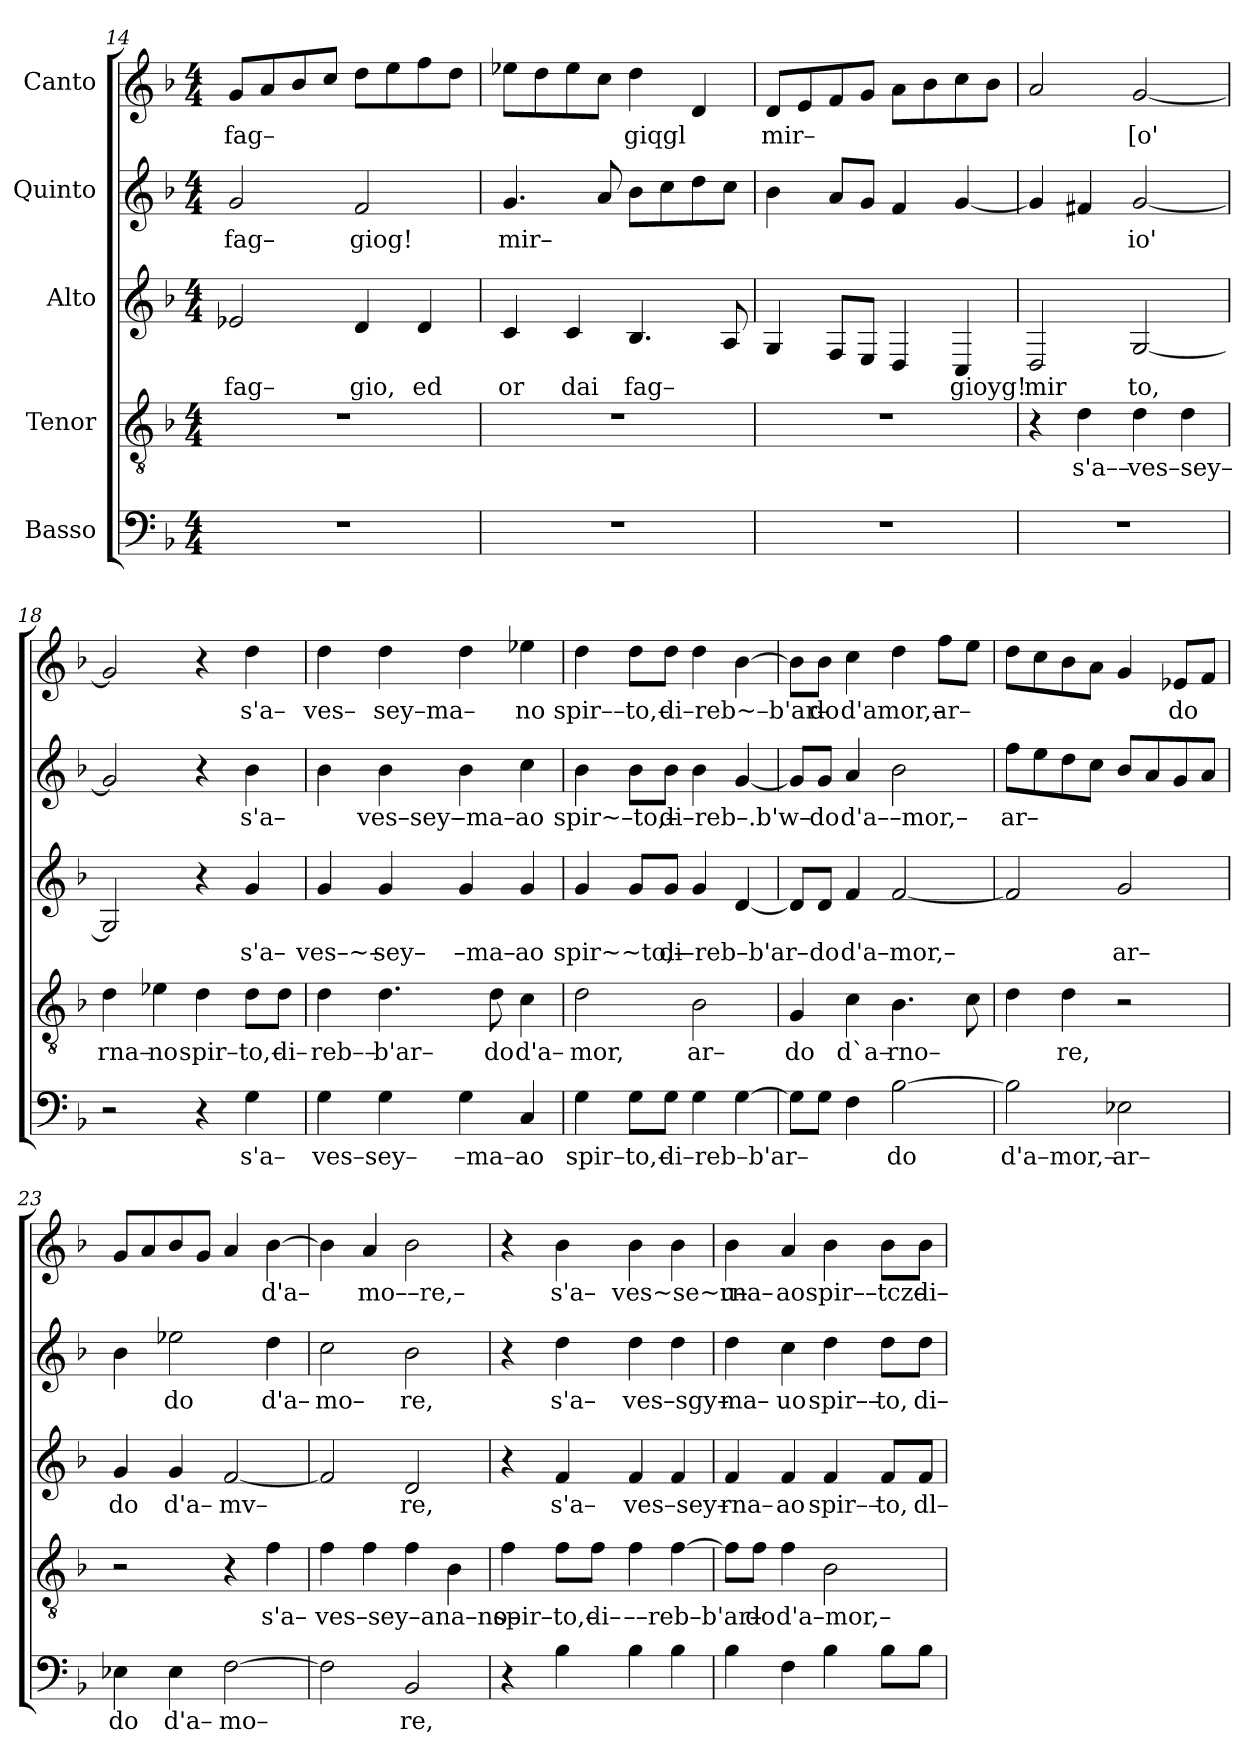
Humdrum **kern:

**kern	**text	**kern	**text	**kern	**text	**kern	**text	**kern	**text
*part5	*part5	*part4	*part4	*part3	*part3	*part2	*part2	*part1	*part1
*staff5	*staff5	*staff4	*staff4	*staff3	*staff3	*staff2	*staff2	*staff1	*staff1
*I"Basso	*	*I"Tenor	*	*I"Alto	*	*I"Quinto	*	*I"Canto	*
*clefF4	*	*clefGv2	*	*clefG2	*	*clefG2	*	*clefG2	*
*k[b-]	*	*k[b-]	*	*k[b-]	*	*k[b-]	*	*k[b-]	*
*F:	*	*F:	*	*F:	*	*F:	*	*F:	*
*M4/4	*	*M4/4	*	*M4/4	*	*M4/4	*	*M4/4	*
=14	=14	=14	=14	=14	=14	=14	=14	=14	=14
!	!	!	!	!	!LO:LY:b	!	!LO:LY:b	!	!LO:LY:b
1r	.	1r	.	2e-X/	fag–	2g/	fag–	8g/L	fag–
.	.	.	.	.	.	.	.	8a/	.
.	.	.	.	.	.	.	.	8b-/	.
.	.	.	.	.	.	.	.	8cc/J	.
!	!	!	!	!	!LO:LY:b	!	!LO:LY:b	!	!
.	.	.	.	4d/	gio,	2f/	giog!	8dd\L	.
.	.	.	.	.	.	.	.	8ee\	.
!	!	!	!	!	!LO:LY:b	!	!	!	!
.	.	.	.	4d/	ed	.	.	8ff\	.
.	.	.	.	.	.	.	.	8dd\J	.
=15	=15	=15	=15	=15	=15	=15	=15	=15	=15
!	!	!	!	!	!LO:LY:b	!	!LO:LY:b	!	!
1r	.	1r	.	4c/	or	4.g/	mir–	8ee-X\L	.
.	.	.	.	.	.	.	.	8dd\	.
!	!	!	!	!	!LO:LY:b	!	!	!	!
.	.	.	.	4c/	dai	.	.	8ee-\	.
.	.	.	.	.	.	8a/	.	8cc\J	.
!	!	!	!	!	!LO:LY:b	!	!	!	!LO:LY:b
.	.	.	.	4.B-/	fag–	8b-\L	.	4dd\	giqgl
.	.	.	.	.	.	8cc\	.	.	.
.	.	.	.	.	.	8dd\	.	4d/	.
.	.	.	.	8A/	.	8cc\J	.	.	.
=16	=16	=16	=16	=16	=16	=16	=16	=16	=16
!	!	!	!	!	!	!	!	!	!LO:LY:b
1r	.	1r	.	4G/	.	4b-\	.	8d/L	mir–
.	.	.	.	.	.	.	.	8e/	.
.	.	.	.	8F/L	.	8a/L	.	8f/	.
.	.	.	.	8E/J	.	8g/J	.	8g/J	.
.	.	.	.	4D/	.	4f/	.	8a\L	.
.	.	.	.	.	.	.	.	8b-\	.
!	!	!	!	!	!LO:LY:b	!	!	!	!
.	.	.	.	4C/	gioyg!	[4g/	.	8cc\	.
.	.	.	.	.	.	.	.	8b-\J	.
=17	=17	=17	=17	=17	=17	=17	=17	=17	=17
!	!	!	!	!	!LO:LY:b	!	!	!	!
1r	.	4r	.	2D/	mir	4g/]	.	2a/	.
!	!	!	!LO:LY:b	!	!	!	!	!	!
.	.	4d\	s'a––	.	.	4f#X/	.	.	.
!	!	!	!LO:LY:b	!	!LO:LY:b	!	!LO:LY:b	!	!LO:LY:b
.	.	4d\	ves–sey–	[2G/	to,	[2g/	io'	[2g/	[o'
.	.	4d\	.	.	.	.	.	.	.
=18	=18	=18	=18	=18	=18	=18	=18	=18	=18
!	!	!	!LO:LY:b	!	!	!	!	!	!
2r	.	4d\	rna–	2G/]	.	2g/]	.	2g/]	.
!	!	!	!LO:LY:b	!	!	!	!	!	!
.	.	4e-X\	no	.	.	.	.	.	.
!	!	!	!LO:LY:b	!	!	!	!	!	!
4r	.	4d\	spir–to,–	4r	.	4r	.	4r	.
!	!LO:LY:b	!	!	!	!LO:LY:b	!	!LO:LY:b	!	!LO:LY:b
4G\	s'a–	8d\L	.	4g/	s'a–	4b-\	s'a–	4dd\	s'a–
!	!	!	!LO:LY:b	!	!	!	!	!	!
.	.	8d\J	di–	.	.	.	.	.	.
=19	=19	=19	=19	=19	=19	=19	=19	=19	=19
!	!LO:LY:b	!	!LO:LY:b	!	!LO:LY:b	!	!	!	!LO:LY:b
4G\	ves–sey–	4d\	reb––	4g/	ves–~–	4b-\	.	4dd\	ves–
!	!	!	!LO:LY:b	!	!LO:LY:b	!	!LO:LY:b	!	!LO:LY:b
4G\	.	4.d\	b'ar–	4g/	sey–	4b-\	ves–sey–	4dd\	sey–ma–
!	!LO:LY:b	!	!	!	!LO:LY:b	!	!LO:LY:b	!	!
4G\	–ma–	.	.	4g/	–ma–	4b-\	–ma–	4dd\	.
!	!	!	!LO:LY:b	!	!	!	!	!	!
.	.	8d\	do	.	.	.	.	.	.
!	!LO:LY:b	!	!LO:LY:b	!	!LO:LY:b	!	!LO:LY:b	!	!LO:LY:b
4C/	ao	4c\	d'a–	4g/	ao	4cc\	ao	4ee-X\	no
=20	=20	=20	=20	=20	=20	=20	=20	=20	=20
!	!LO:LY:b	!	!LO:LY:b	!	!LO:LY:b	!	!LO:LY:b	!	!LO:LY:b
4G\	spir–to,–	2d\	mor,	4g/	spir~~to,–	4b-\	spir~–to,–	4dd\	spir––to,–
8G\L	.	.	.	8g/L	.	8b-\L	.	8dd\L	.
!	!LO:LY:b	!	!	!	!LO:LY:b	!	!LO:LY:b	!	!LO:LY:b
8G\J	di–reb–b'ar–	.	.	8g/J	di–reb–b'ar–	8b-\J	di–reb–.b'w–	8dd\J	di–reb~–b'ar–
!	!	!	!LO:LY:b	!	!	!	!	!	!
4G\	.	2B-\	ar–	4g/	.	4b-\	.	4dd\	.
[4G\	.	.	.	[4d/	.	[4g/	.	[4b-\	.
=21	=21	=21	=21	=21	=21	=21	=21	=21	=21
!	!	!	!LO:LY:b	!	!	!	!	!	!
8G\L]	.	4G/	do	8d/L]	.	8g/L]	.	8b-\L]	.
!	!	!	!	!	!LO:LY:b	!	!LO:LY:b	!	!LO:LY:b
8G\J	.	.	.	8d/J	do	8g/J	do	8b-\J	do
!	!	!	!LO:LY:b	!	!LO:LY:b	!	!LO:LY:b	!	!LO:LY:b
4F\	.	4c\	d`a–	4f/	d'a–mor,–	4a/	d'a––mor,–	4cc\	d'amor,–
!	!LO:LY:b	!	!LO:LY:b	!	!	!	!	!	!
[2B-\	do	4.B-\	rno–	[2f/	.	2b-\	.	4dd\	.
!	!	!	!	!	!	!	!	!	!LO:LY:b
.	.	.	.	.	.	.	.	8ff\L	ar–
.	.	8c\	.	.	.	.	.	8ee\J	.
=22	=22	=22	=22	=22	=22	=22	=22	=22	=22
!	!LO:LY:b	!	!	!	!	!	!LO:LY:b	!	!
2B-\]	d'a–mor,–	4d\	.	2f/]	.	8ff\L	ar–	8dd\L	.
.	.	.	.	.	.	8ee\	.	8cc\	.
!	!	!	!LO:LY:b	!	!	!	!	!	!
.	.	4d\	re,	.	.	8dd\	.	8b-\	.
.	.	.	.	.	.	8cc\J	.	8a\J	.
!	!LO:LY:b	!	!	!	!LO:LY:b	!	!	!	!
2E-X\	ar–	2r	.	2g/	ar–	8b-/L	.	4g/	.
.	.	.	.	.	.	8a/	.	.	.
!	!	!	!	!	!	!	!	!	!LO:LY:b
.	.	.	.	.	.	8g/	.	8e-X/L	do
.	.	.	.	.	.	8a/J	.	8f/J	.
=23	=23	=23	=23	=23	=23	=23	=23	=23	=23
!	!LO:LY:b	!	!	!	!LO:LY:b	!	!	!	!
4E-X\	do	2r	.	4g/	do	4b-\	.	8g/L	.
.	.	.	.	.	.	.	.	8a/	.
!	!LO:LY:b	!	!	!	!LO:LY:b	!	!LO:LY:b	!	!
4E-\	d'a–	.	.	4g/	d'a–	2ee-X\	do	8b-/	.
.	.	.	.	.	.	.	.	8g/J	.
!	!LO:LY:b	!	!	!	!LO:LY:b	!	!	!	!
[2F\	mo–	4r	.	[2f/	mv–	.	.	4a/	.
!	!	!	!LO:LY:b	!	!	!	!LO:LY:b	!	!LO:LY:b
.	.	4f\	s'a–	.	.	4dd\	d'a–	[4b-\	d'a–
=24	=24	=24	=24	=24	=24	=24	=24	=24	=24
!	!	!	!LO:LY:b	!	!	!	!LO:LY:b	!	!
2F\]	.	4f\	ves–sey–ana–no–	2f/]	.	2cc\	mo–	4b-\]	.
!	!	!	!	!	!	!	!	!	!LO:LY:b
.	.	4f\	.	.	.	.	.	4a/	mo––re,–
!	!LO:LY:b	!	!	!	!LO:LY:b	!	!LO:LY:b	!	!
2BB-/	re,	4f\	.	2d/	re,	2b-\	re,	2b-\	.
.	.	4B-\	.	.	.	.	.	.	.
=25	=25	=25	=25	=25	=25	=25	=25	=25	=25
!	!	!	!LO:LY:b	!	!	!	!	!	!
4r	.	4f\	spir–to,–	4r	.	4r	.	4r	.
!	!	!	!	!	!LO:LY:b	!	!LO:LY:b	!	!LO:LY:b
4B-\	.	8f\L	.	4f/	s'a–	4dd\	s'a–	4b-\	s'a–
!	!	!	!LO:LY:b	!	!	!	!	!	!
.	.	8f\J	di–	.	.	.	.	.	.
!	!	!	!LO:LY:b	!	!LO:LY:b	!	!LO:LY:b	!	!LO:LY:b
4B-\	.	4f\	––reb–b'ar–	4f/	ves–sey–	4dd\	ves–sgy–	4b-\	ves~se~u–
4B-\	.	[4f\	.	4f/	.	4dd\	.	4b-\	.
=26	=26	=26	=26	=26	=26	=26	=26	=26	=26
!	!	!	!	!	!LO:LY:b	!	!LO:LY:b	!	!LO:LY:b
4B-\	.	8f\L]	.	4f/	rna–	4dd\	ma–	4b-\	rna–
!	!	!	!LO:LY:b	!	!	!	!	!	!
.	.	8f\J	do	.	.	.	.	.	.
!	!	!	!LO:LY:b	!	!LO:LY:b	!	!LO:LY:b	!	!LO:LY:b
4F\	.	4f\	d'a–mor,–	4f/	ao	4cc\	uo	4a/	ao
!	!	!	!	!	!LO:LY:b	!	!LO:LY:b	!	!LO:LY:b
4B-\	.	2B-\	.	4f/	spir––	4dd\	spir––	4b-\	spir––tcz–
!	!	!	!	!	!LO:LY:b	!	!LO:LY:b	!	!
8B-\L	.	.	.	8f/L	to,	8dd\L	to,	8b-\L	.
!	!	!	!	!	!LO:LY:b	!	!LO:LY:b	!	!LO:LY:b
8B-\J	.	.	.	8f/J	dl–	8dd\J	di–	8b-\J	di–
=	=	=	=	=	=	=	=	=	=
*-	*-	*-	*-	*-	*-	*-	*-	*-	*-
